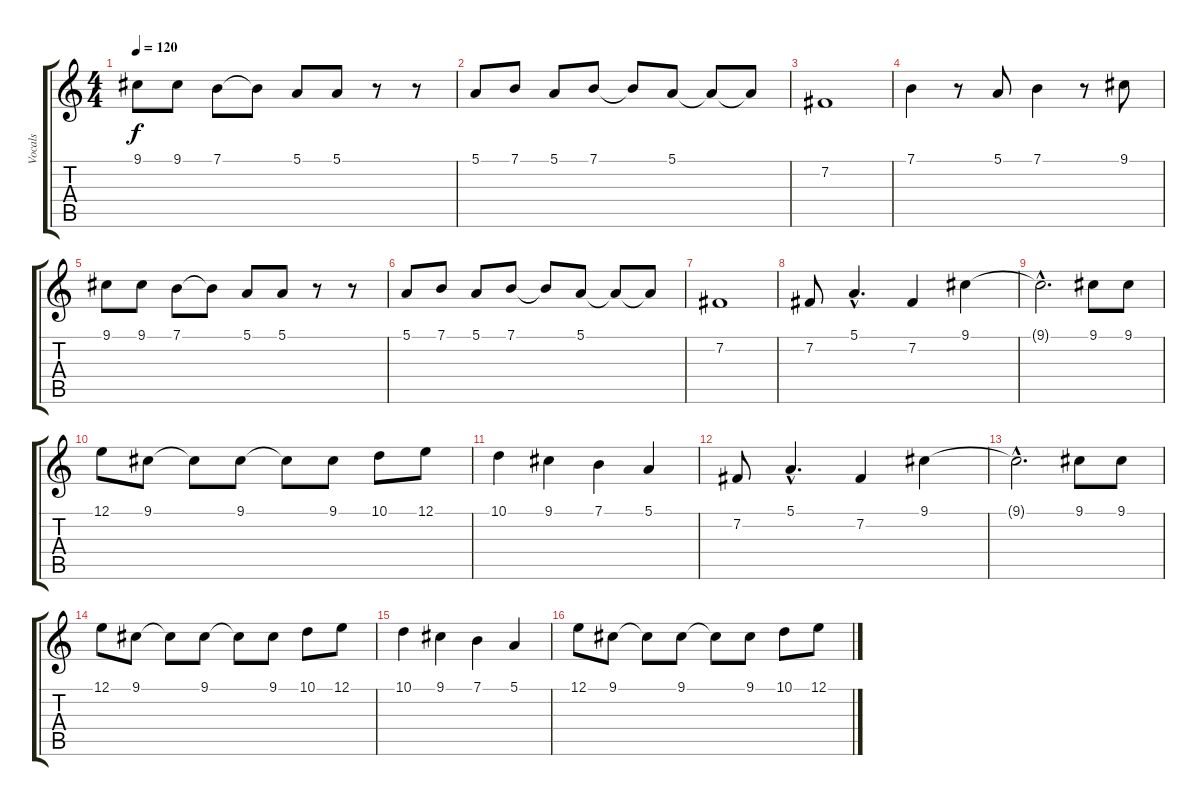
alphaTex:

\track ("Vocals" "Vocals") {instrument clarinet}
\staff {score tabs}
\tuning (E4 B3 G3 D3 A2 E2) {hide}
\ts (4 4)
\tempo 120
\clef g2
\ks c
9.1.8{dy f} 9.1.8 7.1.8 7.1{t}.8 5.1.8 5.1.8 r.8 r.8 |
5.1.8 7.1.8 5.1.8 7.1.8 7.1{t}.8 5.1.8 5.1{t}.8 5.1{t}.8 |
7.2.1 |
7.1.4 r.8 5.1.8 7.1.4 r.8 9.1.8 |
9.1.8 9.1.8 7.1.8 7.1{t}.8 5.1.8 5.1.8 r.8 r.8 |
5.1.8 7.1.8 5.1.8 7.1.8 7.1{t}.8 5.1.8 5.1{t}.8 5.1{t}.8 |
7.2.1 |
7.2.8 5.1{hac}.4{d} 7.2.4 9.1.4 |
9.1{hac t}.2{d} 9.1.8 9.1.8 |
12.1.8 9.1.8 9.1{t}.8 9.1.8 9.1{t}.8 9.1.8 10.1.8 12.1.8 |
10.1.4 9.1.4 7.1.4 5.1.4 |
7.2.8 5.1{hac}.4{d} 7.2.4 9.1.4 |
9.1{hac t}.2{d} 9.1.8 9.1.8 |
12.1.8 9.1.8 9.1{t}.8 9.1.8 9.1{t}.8 9.1.8 10.1.8 12.1.8 |
10.1.4 9.1.4 7.1.4 5.1.4 |
12.1.8 9.1.8 9.1{t}.8 9.1.8 9.1{t}.8 9.1.8 10.1.8 12.1.8
